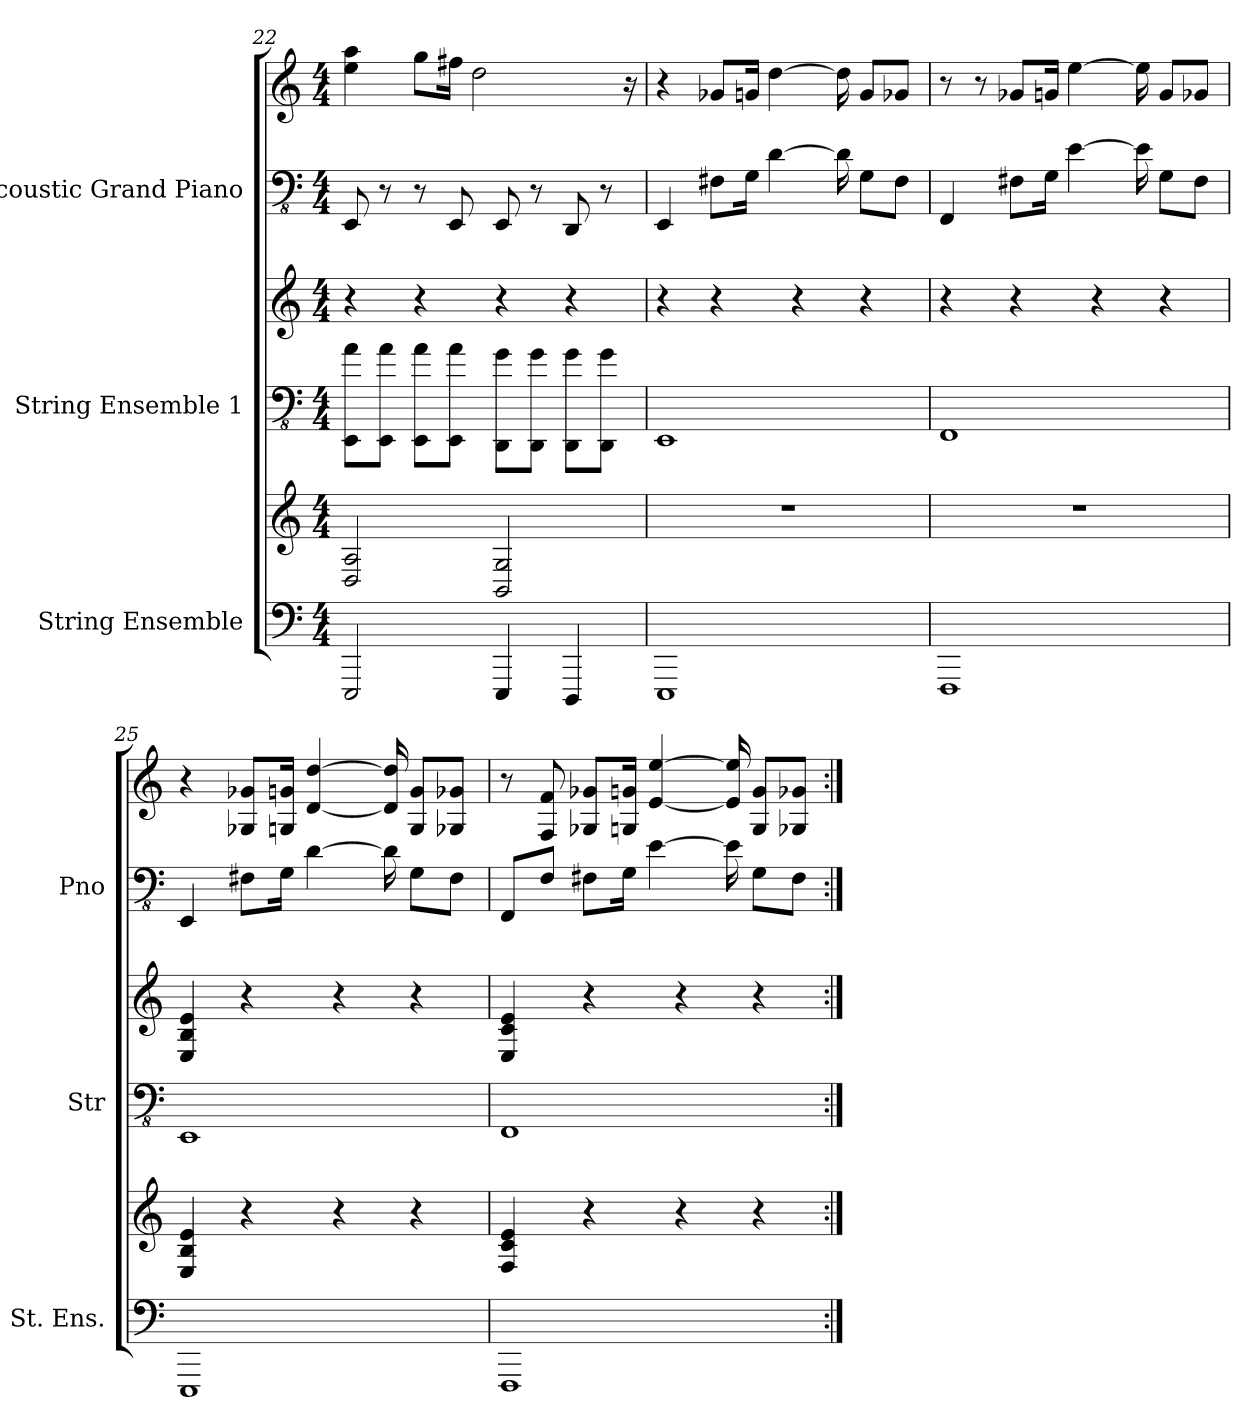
**kern	**kern	**kern	**kern	**kern	**kern
*part3	*part3	*part2	*part2	*part1	*part1
*staff6	*staff5	*staff4	*staff3	*staff2	*staff1
*I"String Ensemble	*	*I"String Ensemble 1	*	*I"Acoustic Grand Piano	*
*I'St. Ens.	*	*I'Str	*	*I'Pno	*
*clefF4	*clefG2	*clefFv4	*clefG2	*clefFv4	*clefG2
*k[]	*k[]	*k[]	*k[]	*k[]	*k[]
*M4/4	*M4/4	*M4/4	*M4/4	*M4/4	*M4/4
=22	=22	=22	=22	=22	=22
2EEE	2A 2D	8A 8EEEL	4r	8EEE	4ee 4aa
.	.	8A 8EEEJ	.	8r	.
.	.	8A 8EEEL	4r	8r	8ggL
.	.	8A 8EEEJ	.	8EEE	16ff#XJk
.	.	.	.	.	2dd
4EEE	2G 2BB	8G 8DDDL	4r	8EEE	.
.	.	8G 8DDDJ	.	8r	.
4DDD	.	8G 8DDDL	4r	8DDD	.
.	.	8G 8DDDJ	.	8r	.
.	.	.	.	.	16r
=23	=23	=23	=23	=23	=23
1EEE	1r	1EEE	4r	4EEE	4r
.	.	.	4r	8FF#XL	8g-XL
.	.	.	.	16GGJk	16gnJk
.	.	.	.	[4D	[4dd
.	.	.	4r	.	.
.	.	.	.	16D]	16dd]
.	.	.	4r	8GGL	8gL
.	.	.	.	8FF#J	8g-XJ
=24	=24	=24	=24	=24	=24
1FFF	1r	1FFF	4r	4FFF	8r
.	.	.	.	.	8r
.	.	.	4r	8FF#XL	8g-XL
.	.	.	.	16GGJk	16gnJk
.	.	.	.	[4E	[4ee
.	.	.	4r	.	.
.	.	.	.	16E]	16ee]
.	.	.	4r	8GGL	8gL
.	.	.	.	8FF#J	8g-XJ
=25	=25	=25	=25	=25	=25
1EEE	4B 4e 4E	1EEE	4e 4B 4E	4EEE	4r
.	4r	.	4r	8FF#XL	8g-X 8G-XL
.	.	.	.	16GGJk	16gn 16GnJk
.	.	.	.	[4D	[4dd [4d
.	4r	.	4r	.	.
.	.	.	.	16D]	16dd] 16d]
.	4r	.	4r	8GGL	8g 8GL
.	.	.	.	8FF#J	8g-X 8G-XJ
=26	=26	=26	=26	=26	=26
1FFF	4c 4e 4F	1FFF	4e 4c 4E	8FFFL	8r
.	.	.	.	8FFJ	8f 8F
.	4r	.	4r	8FF#XL	8g-X 8G-XL
.	.	.	.	16GGJk	16Gn 16gnJk
.	.	.	.	[4E	[4ee [4e
.	4r	.	4r	.	.
.	.	.	.	16E]	16ee] 16e]
.	4r	.	4r	8GGL	8g 8GL
.	.	.	.	8FF#J	8g-X 8G-XJ
=:|!	=:|!	=:|!	=:|!	=:|!	=:|!
*-	*-	*-	*-	*-	*-
